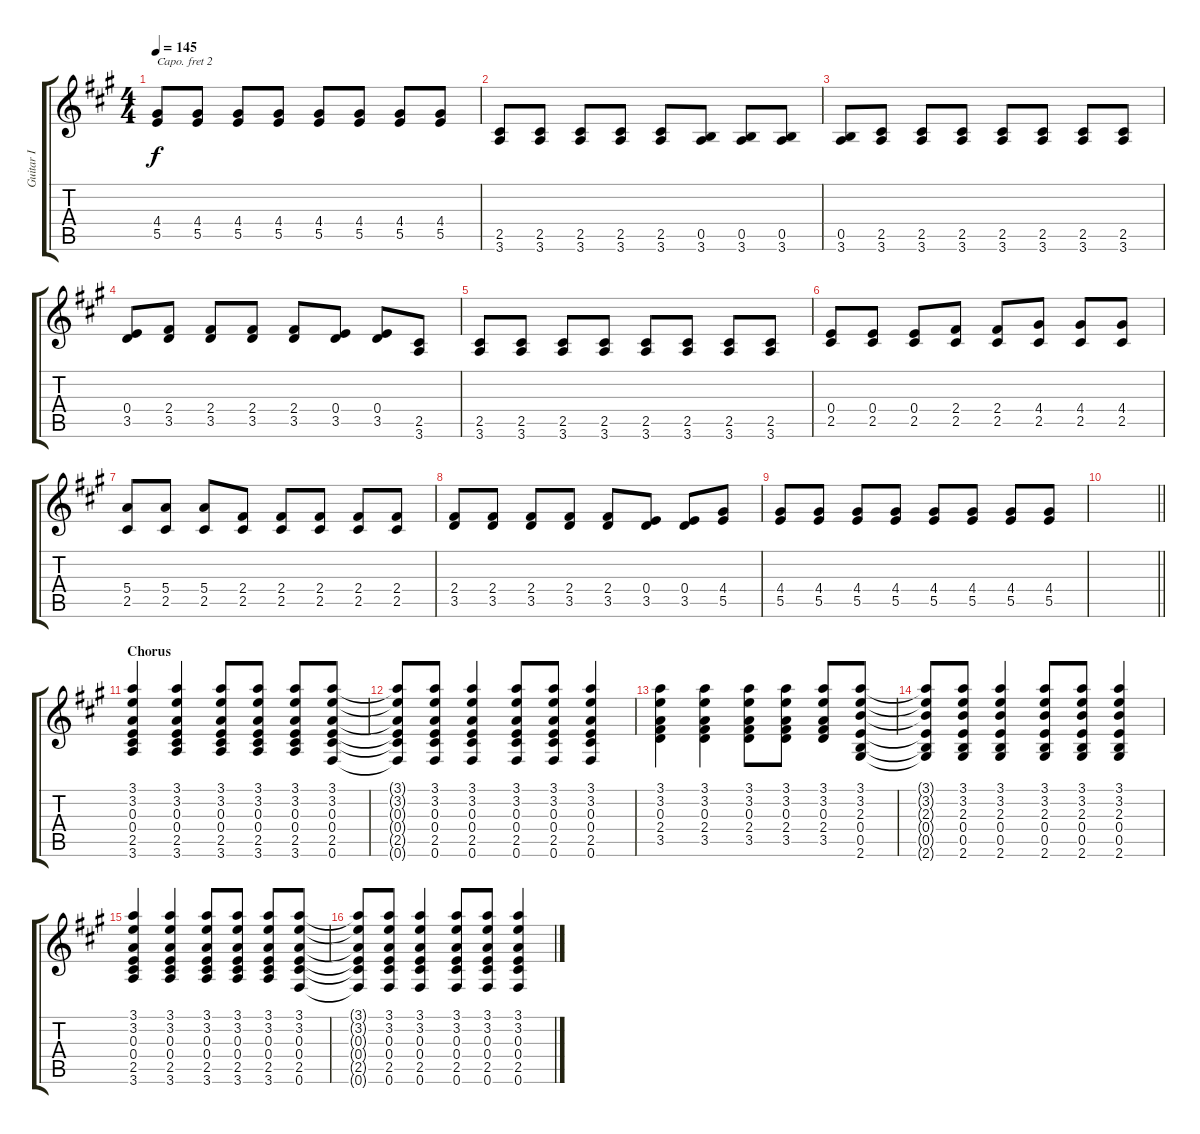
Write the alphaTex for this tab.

\track ("Guitar I" "Guitar I") {instrument acousticguitarsteel}
\staff {score tabs}
\capo 2
\tuning (E4 B3 G3 D3 A2 E2) {hide}
\ts (4 4)
\tempo 145
\clef g2
\ks a
(4.4 5.5).8{dy f} (4.4 5.5).8 (4.4 5.5).8 (4.4 5.5).8 (4.4 5.5).8 (4.4 5.5).8 (4.4 5.5).8 (4.4 5.5).8 |
(2.5 3.6).8 (2.5 3.6).8 (2.5 3.6).8 (2.5 3.6).8 (2.5 3.6).8 (0.5 3.6).8 (0.5 3.6).8 (0.5 3.6).8 |
(0.5 3.6).8 (2.5 3.6).8 (2.5 3.6).8 (2.5 3.6).8 (2.5 3.6).8 (2.5 3.6).8 (2.5 3.6).8 (2.5 3.6).8 |
(0.4 3.5).8 (2.4 3.5).8 (2.4 3.5).8 (2.4 3.5).8 (2.4 3.5).8 (0.4 3.5).8 (0.4 3.5).8 (2.5 3.6).8 |
(2.5 3.6).8 (2.5 3.6).8 (2.5 3.6).8 (2.5 3.6).8 (2.5 3.6).8 (2.5 3.6).8 (2.5 3.6).8 (2.5 3.6).8 |
(0.4 2.5).8 (0.4 2.5).8 (0.4 2.5).8 (2.4 2.5).8 (2.4 2.5).8 (4.4 2.5).8 (4.4 2.5).8 (4.4 2.5).8 |
(5.4 2.5).8 (5.4 2.5).8 (5.4 2.5).8 (2.4 2.5).8 (2.4 2.5).8 (2.4 2.5).8 (2.4 2.5).8 (2.4 2.5).8 |
(2.4 3.5).8 (2.4 3.5).8 (2.4 3.5).8 (2.4 3.5).8 (2.4 3.5).8 (0.4 3.5).8 (0.4 3.5).8 (4.4 5.5).8 |
(4.4 5.5).8 (4.4 5.5).8 (4.4 5.5).8 (4.4 5.5).8 (4.4 5.5).8 (4.4 5.5).8 (4.4 5.5).8 (4.4 5.5).8 |
\barLineRight lightlight
|
\section ("" "Chorus")
(3.1 3.2 0.3 0.4 2.5 3.6).4 (3.1 3.2 0.3 0.4 2.5 3.6).4 (3.1 3.2 0.3 0.4 2.5 3.6).8 (3.1 3.2 0.3 0.4 2.5 3.6).8 (3.1 3.2 0.3 0.4 2.5 3.6).8 (3.1 3.2 0.3 0.4 2.5 0.6).8 |
(3.1{t} 3.2{t} 0.3{t} 0.4{t} 2.5{t} 0.6{t}).8 (3.1 3.2 0.3 0.4 2.5 0.6).8 (3.1 3.2 0.3 0.4 2.5 0.6).4 (3.1 3.2 0.3 0.4 2.5 0.6).8 (3.1 3.2 0.3 0.4 2.5 0.6).8 (3.1 3.2 0.3 0.4 2.5 0.6).4 |
(3.1 3.2 0.3 2.4 3.5).4 (3.1 3.2 0.3 2.4 3.5).4 (3.1 3.2 0.3 2.4 3.5).8 (3.1 3.2 0.3 2.4 3.5).8 (3.1 3.2 0.3 2.4 3.5).8 (3.1 3.2 2.3 0.4 0.5 2.6).8 |
(3.1{t} 3.2{t} 2.3{t} 0.4{t} 0.5{t} 2.6{t}).8 (3.1 3.2 2.3 0.4 0.5 2.6).8 (3.1 3.2 2.3 0.4 0.5 2.6).4 (3.1 3.2 2.3 0.4 0.5 2.6).8 (3.1 3.2 2.3 0.4 0.5 2.6).8 (3.1 3.2 2.3 0.4 0.5 2.6).4 |
(3.1 3.2 0.3 0.4 2.5 3.6).4 (3.1 3.2 0.3 0.4 2.5 3.6).4 (3.1 3.2 0.3 0.4 2.5 3.6).8 (3.1 3.2 0.3 0.4 2.5 3.6).8 (3.1 3.2 0.3 0.4 2.5 3.6).8 (3.1 3.2 0.3 0.4 2.5 0.6).8 |
(3.1{t} 3.2{t} 0.3{t} 0.4{t} 2.5{t} 0.6{t}).8 (3.1 3.2 0.3 0.4 2.5 0.6).8 (3.1 3.2 0.3 0.4 2.5 0.6).4 (3.1 3.2 0.3 0.4 2.5 0.6).8 (3.1 3.2 0.3 0.4 2.5 0.6).8 (3.1 3.2 0.3 0.4 2.5 0.6).4
